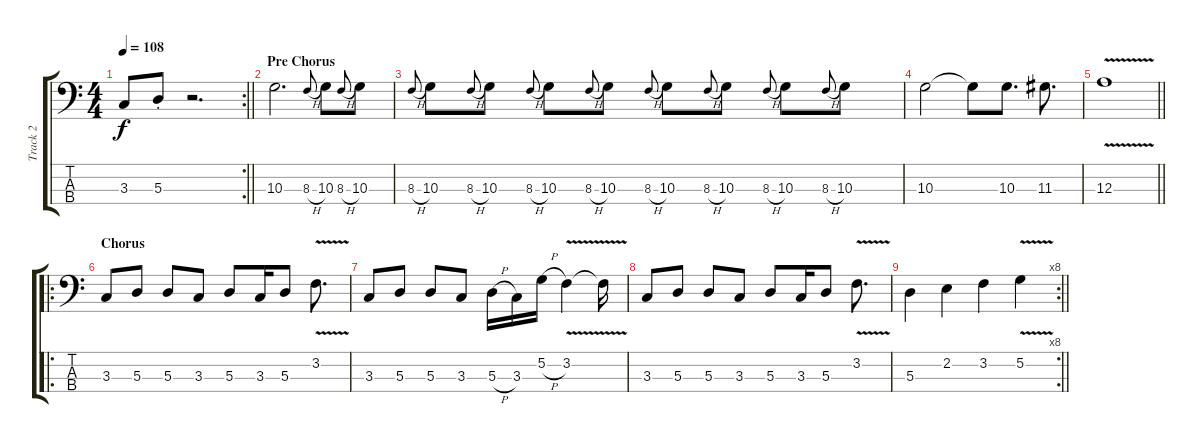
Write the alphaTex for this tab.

\track ("Track 2" "Track 2") {instrument electricbassfinger}
\staff {score tabs}
\tuning (G2 D2 A1 E1) {hide}
\rc 2
\ts (4 4)
\tempo 108
\clef f4
\barLineRight lightlight
\ks c
3.3.8{dy f} 5.3{st}.8 r.2{d} |
\section ("" "Pre Chorus")
10.3.2{d} 8.3{h}.8{gr onbeat} 10.3.8 8.3{h}.8{gr onbeat} 10.3.8 |
8.3{h}.8{gr onbeat} 10.3.8 8.3{h}.8{gr onbeat} 10.3.8 8.3{h}.8{gr onbeat} 10.3.8 8.3{h}.8{gr onbeat} 10.3.8 8.3{h}.8{gr onbeat} 10.3.8 8.3{h}.8{gr onbeat} 10.3.8 8.3{h}.8{gr onbeat} 10.3.8 8.3{h}.8{gr onbeat} 10.3.8 |
10.3.2 10.3{t}.8 10.3.8{d} 11.3.8{d} |
\barLineRight lightlight
12.3{v}.1 |
\ro
\section ("" "Chorus")
3.3.8 5.3.8 5.3.8 3.3.8 5.3.8 3.3.16 5.3.8 3.2{v}.8{d} |
3.3.8 5.3.8 5.3.8 3.3.8 5.3{h}.16 3.3.16 5.2{h}.16 3.2{v}.4 3.2{t}.16 |
3.3.8 5.3.8 5.3.8 3.3.8 5.3.8 3.3.16 5.3.8 3.2{v}.8{d} |
\rc 8
\barLineRight lightlight
5.3.4 2.2.4 3.2.4 5.2{v}.4
